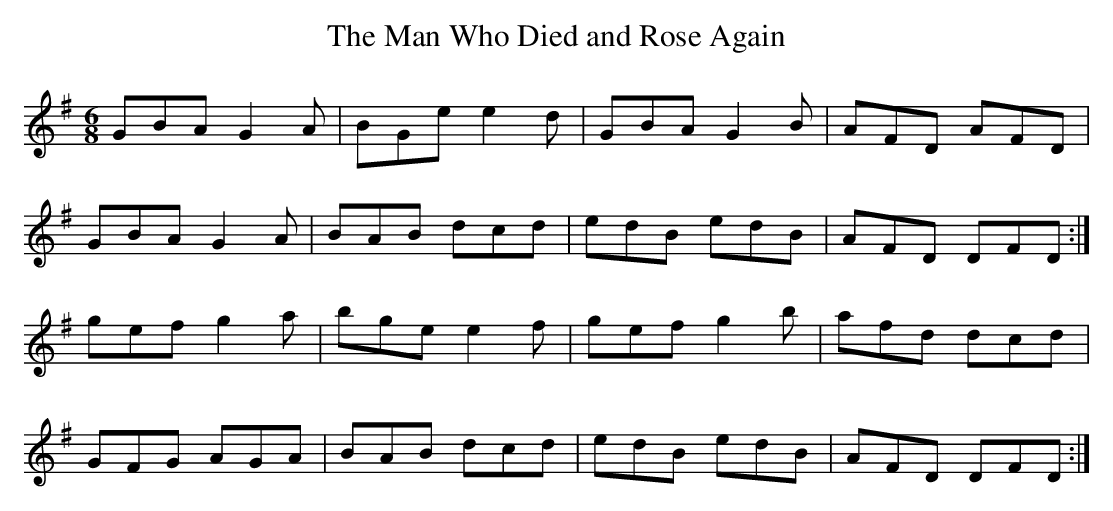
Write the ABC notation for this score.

X:1
T: The Man Who Died and Rose Again
M: 6/8
L: 1/8
K: G
GBA G2A|BGe e2d|GBA G2B|AFD AFD|
GBA G2A|BAB dcd|edB edB|AFD DFD:|
gef g2a|bge e2f|gef g2b|afd dcd|
GFG AGA|BAB dcd|edB edB|AFD DFD:|
